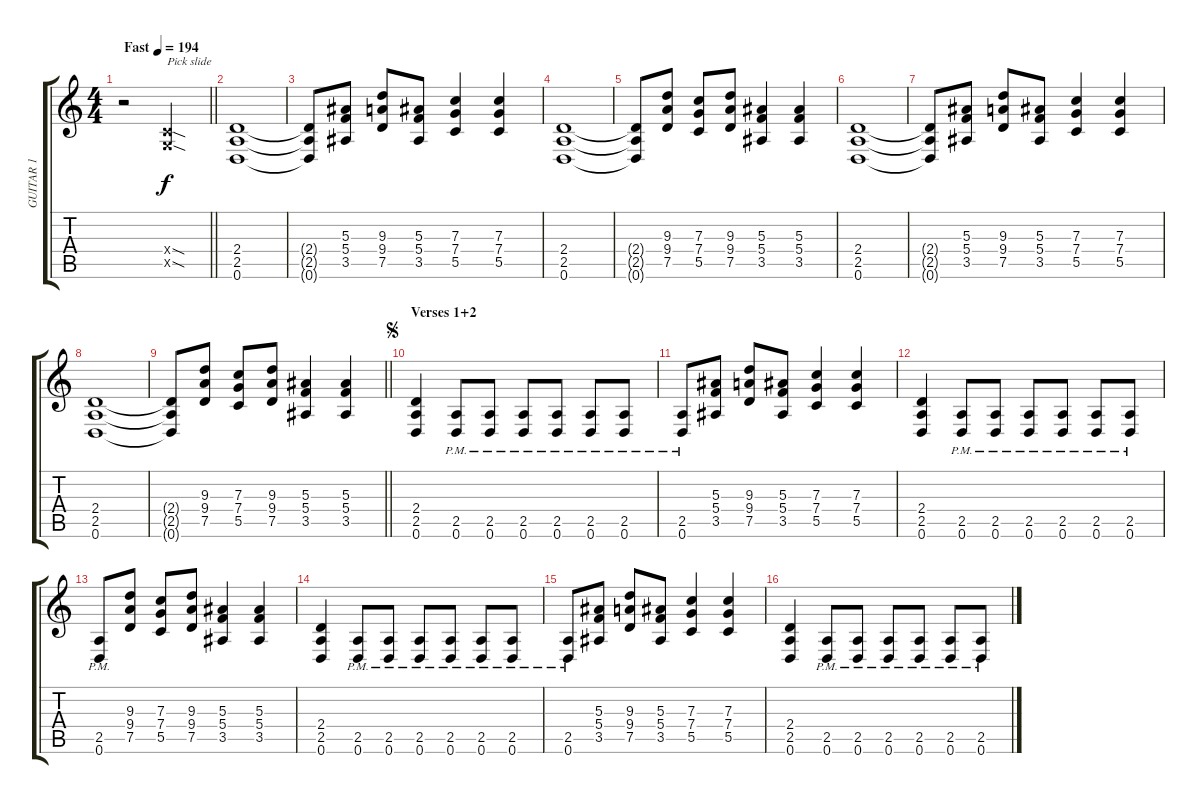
\track ("GUITAR 1" "GUITAR 1") {instrument overdrivenguitar}
\staff {score tabs}
\tuning (D4 A3 F3 C3 G2 D2) {hide}
\ts (4 4)
\tempo (194 "Fast")
\clef g2
\barLineRight lightlight
\ks c
r.2{dy f instrument overdrivenguitar} (0.4{sod x} 0.5{sod x}).2{txt "Pick slide"} |
(2.4 2.5 0.6).1 |
(2.4{t} 2.5{t} 0.6{t}).8 (5.3 5.4 3.5).8 (9.3 9.4 7.5).8 (5.3 5.4 3.5).8 (7.3 7.4 5.5).4 (7.3 7.4 5.5).4 |
(2.4 2.5 0.6).1 |
(2.4{t} 2.5{t} 0.6{t}).8 (9.3 9.4 7.5).8 (7.3 7.4 5.5).8 (9.3 9.4 7.5).8 (5.3 5.4 3.5).4 (5.3 5.4 3.5).4 |
(2.4 2.5 0.6).1 |
(2.4{t} 2.5{t} 0.6{t}).8 (5.3 5.4 3.5).8 (9.3 9.4 7.5).8 (5.3 5.4 3.5).8 (7.3 7.4 5.5).4 (7.3 7.4 5.5).4 |
(2.4 2.5 0.6).1 |
\barLineRight lightlight
(2.4{t} 2.5{t} 0.6{t}).8 (9.3 9.4 7.5).8 (7.3 7.4 5.5).8 (9.3 9.4 7.5).8 (5.3 5.4 3.5).4 (5.3 5.4 3.5).4 |
\section ("" "Verses 1+2")
\jump segno
(2.4 2.5 0.6).4 (2.5{pm} 0.6{pm}).8 (2.5{pm} 0.6{pm}).8 (2.5{pm} 0.6{pm}).8 (2.5{pm} 0.6{pm}).8 (2.5{pm} 0.6{pm}).8 (2.5{pm} 0.6{pm}).8 |
(2.5{pm} 0.6{pm}).8 (5.3 5.4 3.5).8 (9.3 9.4 7.5).8 (5.3 5.4 3.5).8 (7.3 7.4 5.5).4 (7.3 7.4 5.5).4 |
(2.4 2.5 0.6).4 (2.5{pm} 0.6{pm}).8 (2.5{pm} 0.6{pm}).8 (2.5{pm} 0.6{pm}).8 (2.5{pm} 0.6{pm}).8 (2.5{pm} 0.6{pm}).8 (2.5{pm} 0.6{pm}).8 |
(2.5{pm} 0.6{pm}).8 (9.3 9.4 7.5).8 (7.3 7.4 5.5).8 (9.3 9.4 7.5).8 (5.3 5.4 3.5).4 (5.3 5.4 3.5).4 |
(2.4 2.5 0.6).4 (2.5{pm} 0.6{pm}).8 (2.5{pm} 0.6{pm}).8 (2.5{pm} 0.6{pm}).8 (2.5{pm} 0.6{pm}).8 (2.5{pm} 0.6{pm}).8 (2.5{pm} 0.6{pm}).8 |
(2.5{pm} 0.6{pm}).8 (5.3 5.4 3.5).8 (9.3 9.4 7.5).8 (5.3 5.4 3.5).8 (7.3 7.4 5.5).4 (7.3 7.4 5.5).4 |
(2.4 2.5 0.6).4 (2.5{pm} 0.6{pm}).8 (2.5{pm} 0.6{pm}).8 (2.5{pm} 0.6{pm}).8 (2.5{pm} 0.6{pm}).8 (2.5{pm} 0.6{pm}).8 (2.5{pm} 0.6{pm}).8
